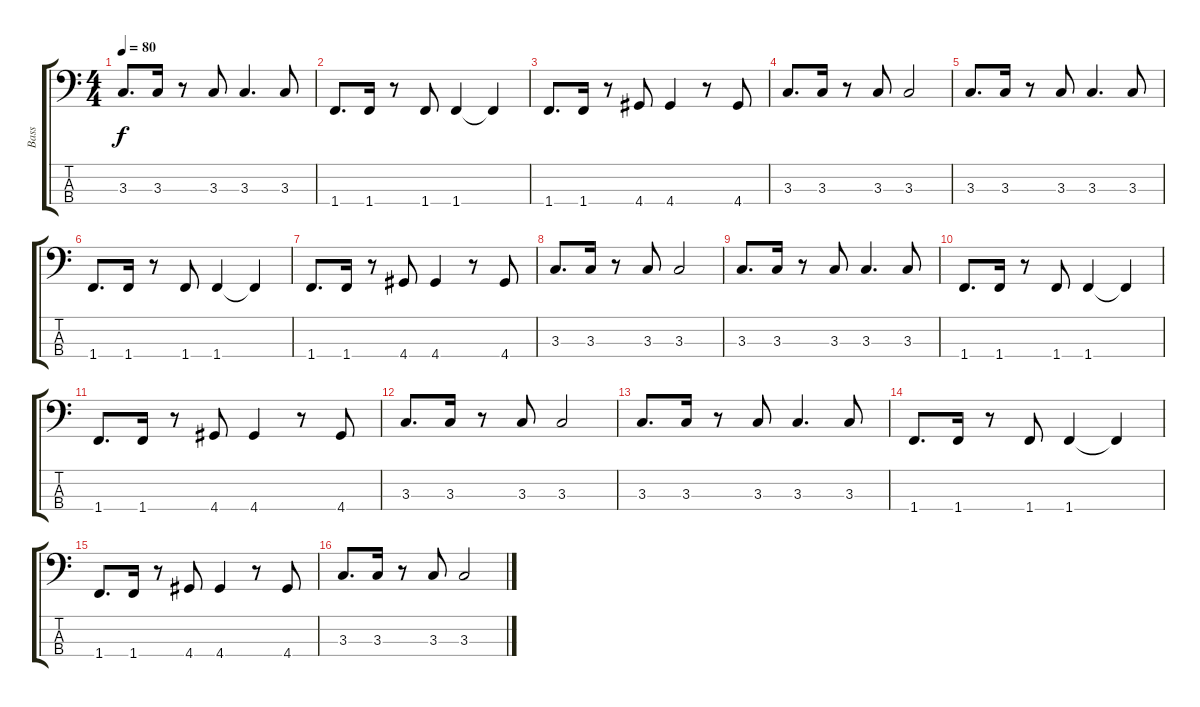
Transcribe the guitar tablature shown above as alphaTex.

\track ("Bass" "Bass") {instrument electricbassfinger}
\staff {score tabs}
\tuning (G2 D2 A1 E1) {hide}
\ts (4 4)
\tempo 80
\clef f4
\ks c
3.3.8{d dy f} 3.3.16 r.8 3.3.8 3.3.4{d} 3.3.8 |
1.4.8{d} 1.4.16 r.8 1.4.8 1.4.4 1.4{t}.4 |
1.4.8{d} 1.4.16 r.8 4.4.8 4.4.4 r.8 4.4.8 |
3.3.8{d} 3.3.16 r.8 3.3.8 3.3.2 |
3.3.8{d} 3.3.16 r.8 3.3.8 3.3.4{d} 3.3.8 |
1.4.8{d} 1.4.16 r.8 1.4.8 1.4.4 1.4{t}.4 |
1.4.8{d} 1.4.16 r.8 4.4.8 4.4.4 r.8 4.4.8 |
3.3.8{d} 3.3.16 r.8 3.3.8 3.3.2 |
3.3.8{d} 3.3.16 r.8 3.3.8 3.3.4{d} 3.3.8 |
1.4.8{d} 1.4.16 r.8 1.4.8 1.4.4 1.4{t}.4 |
1.4.8{d} 1.4.16 r.8 4.4.8 4.4.4 r.8 4.4.8 |
3.3.8{d} 3.3.16 r.8 3.3.8 3.3.2 |
3.3.8{d} 3.3.16 r.8 3.3.8 3.3.4{d} 3.3.8 |
1.4.8{d} 1.4.16 r.8 1.4.8 1.4.4 1.4{t}.4 |
1.4.8{d} 1.4.16 r.8 4.4.8 4.4.4 r.8 4.4.8 |
3.3.8{d} 3.3.16 r.8 3.3.8 3.3.2
